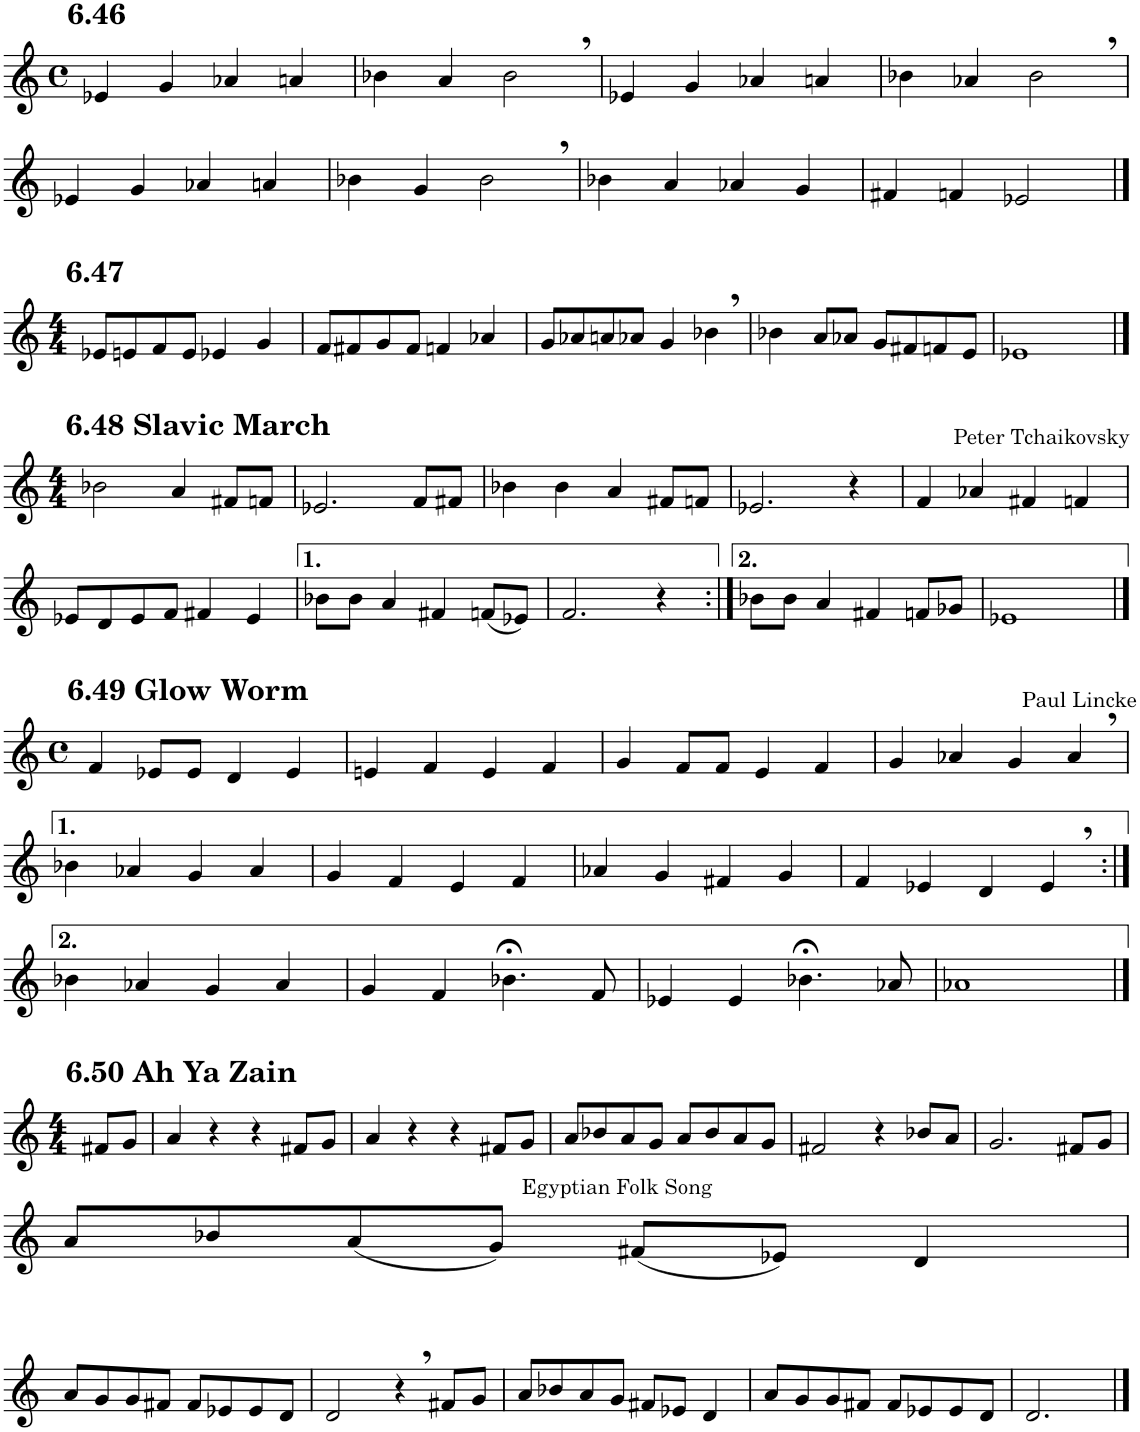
**kern
*part1
*staff1
*I"Piano
*I'Pno
!!LO:PB:g=z
*clefG2
*k[]
*M4/4
*met(c)
!!LO:REH:place=s1:a:B:enc=none:fs=14:t=6.46
=466
4e-X/
4g/
4a-X/
4an/
=467
4b-X\
4a/
2b-,\
=468
4e-X/
4g/
4a-X/
4an/
=469
4b-X\
4a-X/
2b-,\
!!LO:LB:g=z
=470
4e-X/
4g/
4a-X/
4an/
=471
4b-X\
4g/
2b-,\
=472
4b-X\
4a/
4a-X/
4g/
=473
4f#X/
4fn/
2e-X/
!!LO:LB:g=z
!!LO:REH:place=s1:a:B:enc=none:fs=14:t=6.47
==474
*M4/4
8e-X/L
8en/
8f/
8e/J
4e-X/
4g/
=475
8f/L
8f#X/
8g/
8f#/J
4fn/
4a-X/
=476
8g/L
8a-X/
8an/
8a-X/J
4g/
4b-X,\
=477
4b-X\
8a/L
8a-X/J
8g/L
8f#X/
8fn/
8e/J
=478
1e-X
!!LO:LB:g=z
!!LO:REH:place=s1:a:B:enc=none:fs=14:t=6.48 Slavic March
==479
*M4/4
2b-X\
4a/
8f#X/L
8fn/J
=480
2.e-X/
8f/L
8f#X/J
=481
4b-X\
4b-\
4a/
8f#X/L
8fn/J
=482
2.e-X/
4r
=483
4f/
!LO:TX:a:t=Peter Tchaikovsky
4a-X/
4f#X/
4fn/
!!LO:LB:g=z
=484
8e-X/L
8d/
8e-/
8f/J
4f#X/
4e-/
=485
8b-X\L
8b-\J
4a/
4f#X/
(8fn/L
8e-X/J)
=486
2.f/
4r
=487:|!
8b-X\L
8b-\J
4a/
4f#X/
8fn/L
8g-X/J
=488
1e-X
!!LO:LB:g=z
!!LO:REH:place=s1:a:B:enc=none:fs=14:t=6.49 Glow Worm
==489
*M4/4
*met(c)
4f/
8e-X/L
8e-/J
4d/
4e-/
=490
4en/
4f/
4e/
4f/
=491
4g/
8f/L
8f/J
4e/
4f/
=492
4g/
4a-X/
!LO:TX:a:t=Paul Lincke
4g/
4a-,/
!!LO:LB:g=z
=493
4b-X\
4a-X/
4g/
4a-/
=494
4g/
4f/
4e/
4f/
=495
4a-X/
4g/
4f#X/
4g/
=496
4f/
4e-X/
4d/
4e-,/
!!LO:LB:g=z
=497:|!
4b-X\
4a-X/
4g/
4a-/
=498
4g/
4f/
4.b-X;<\
8f/
=499
4e-X/
4e-/
4.b-X;<\
8a-X/
=500
1a-X
!!LO:LB:g=z
!!LO:REH:place=s1:a:B:enc=none:fs=14:t=6.50 Ah Ya Zain
==501
*M4/4
8f#X/L
8g/J
=502
4a/
4r
4r
8f#X/L
8g/J
=503
4a/
4r
4r
8f#X/L
8g/J
=504
8a/L
8b-X/
8a/
8g/J
8a/L
8b-/
8a/
8g/J
=505
2f#X/
4r
8b-X/L
8a/J
=506
2.g/
8f#X/L
8g/J
!!LO:LB:g=z
=507
8a/L
8b-X/
(8a/
8g/J)
!LO:TX:a:t=Egyptian Folk Song
(8f#X/L
8e-X/J)
4d/
!!LO:LB:g=z
=508
8a/L
8g/
8g/
8f#X/J
8f#/L
8e-X/
8e-/
8d/J
=509
2d/
4r
8f#X/L
8g/J
=510
8a/L
8b-X/
8a/
8g/J
8f#X/L
8e-X/J
4d/
=511
8a/L
8g/
8g/
8f#X/J
8f#/L
8e-X/
8e-/
8d/J
=512
2.d/
==
*-
